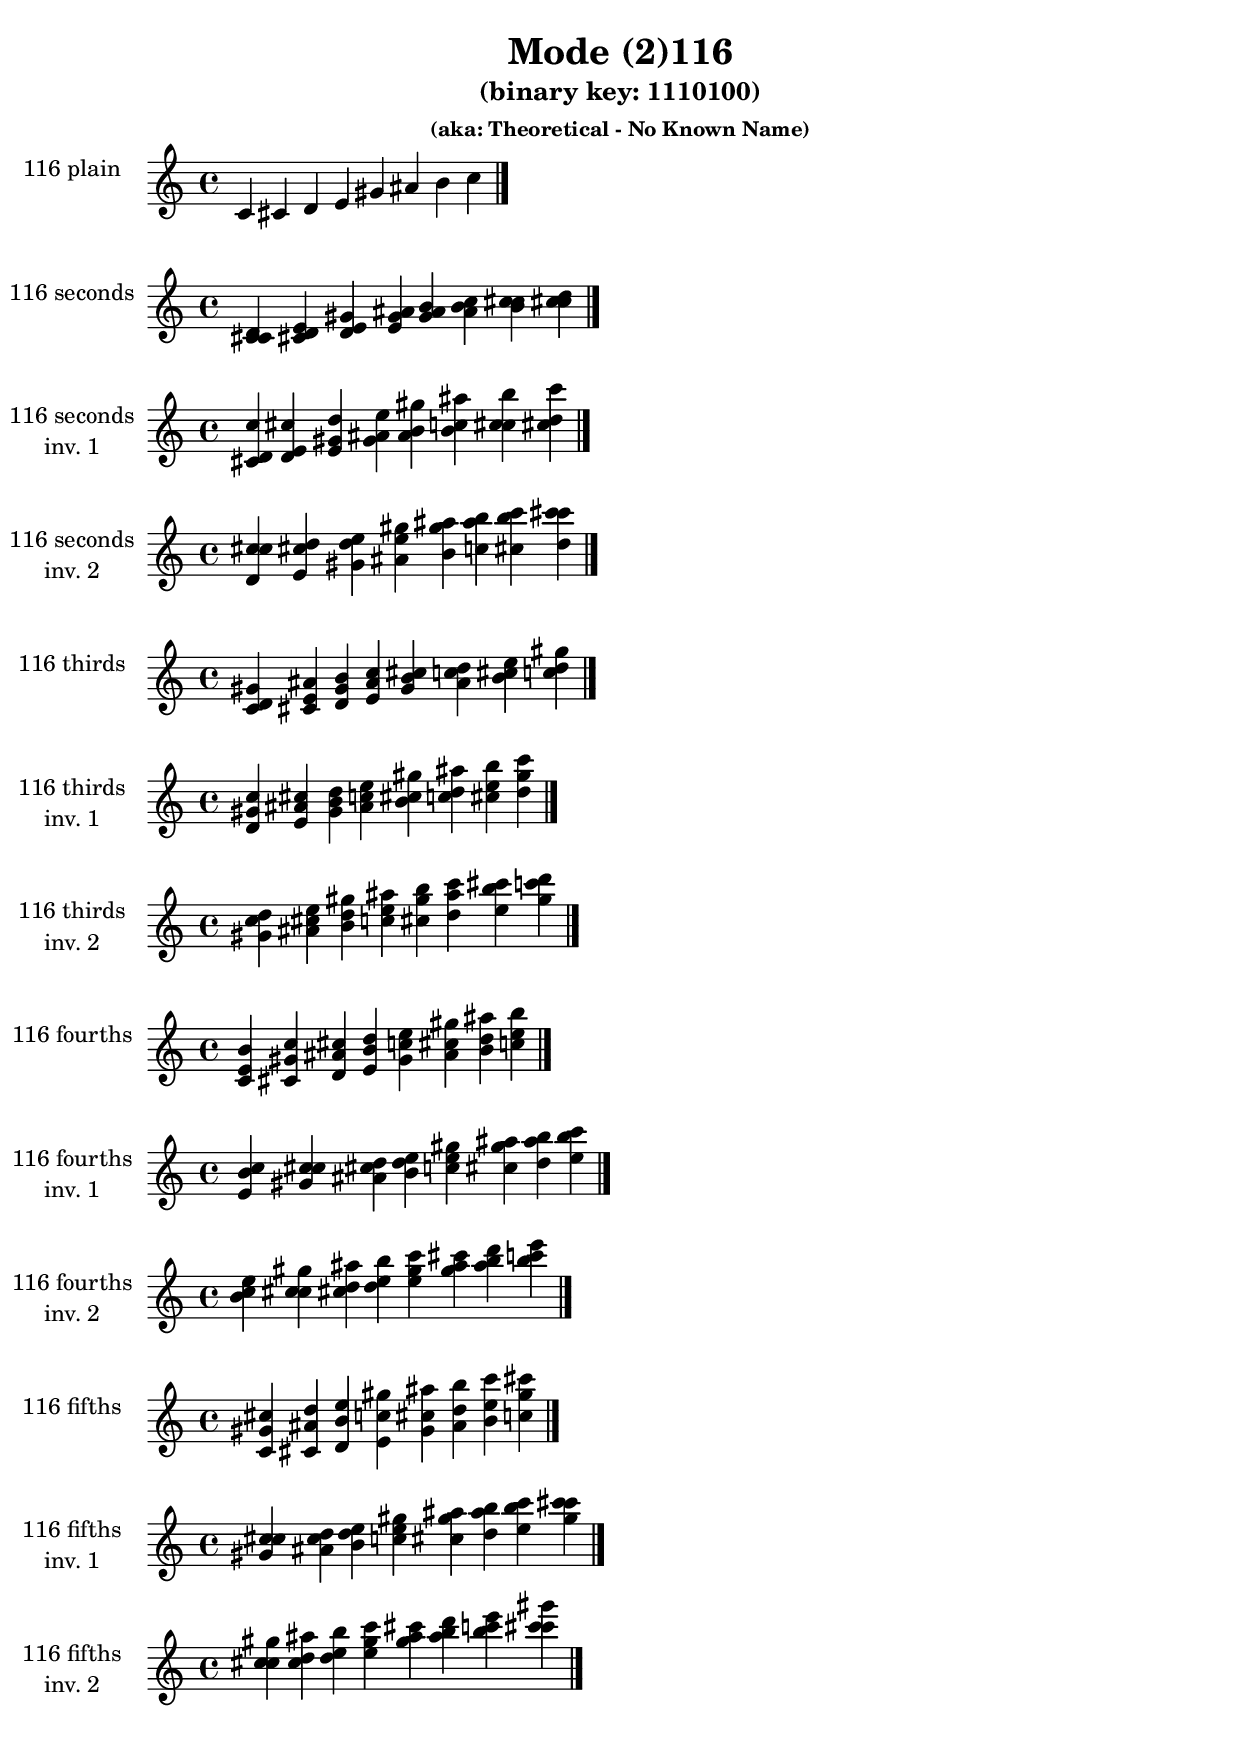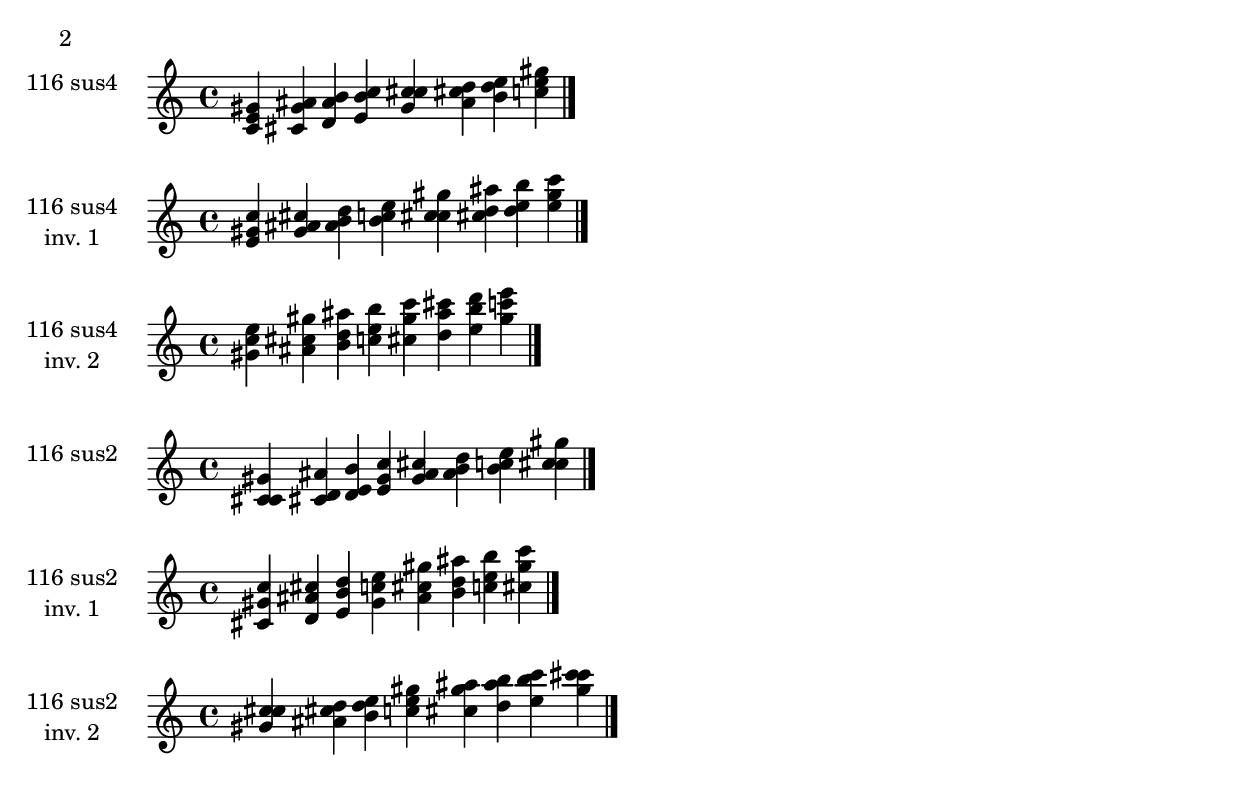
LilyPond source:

\version "2.19.0"

\header {
  title = "Mode (2)116"
  subtitle = "(binary key: 1110100)"
  subsubtitle = "(aka: Theoretical - No Known Name)"
 %% Remove default LilyPond tagline
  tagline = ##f
}

\paper {
  #(set-paper-size "a4")
}

global = {
  \key c \major
  \time 4/4
  \tempo 4=100
}

\book {
  \score {
    \new Staff \with {
      instrumentName =  \markup { \column {
         \hcenter-in #14 \line { 116 plain }
         \hcenter-in #14 \line {  } } }
      midiInstrument = "oboe"
    } { \accidentalStyle "default"
        \cadenzaOn c' cis' d' e' gis' ais' b' c''  \cadenzaOff \bar "|." }
    \layout { }
  }
  \score {
    \new Staff \with {
      instrumentName =  \markup { \column {
         \hcenter-in #14 \line { 116 seconds }
         \hcenter-in #14 \line {  } } }
      midiInstrument = "oboe"
    } { \accidentalStyle "default"
        \cadenzaOn <c' cis' d'> <cis' d' e'> <d' e' gis'> <e' gis' ais'> <gis' ais' b'> <ais' b' c''> <b' c'' cis''> <c'' cis'' d''>  \cadenzaOff \bar "|." }
    \layout { }
  }
  \score {
    \new Staff \with {
      instrumentName =  \markup { \column {
         \hcenter-in #14 \line { 116 seconds }
         \hcenter-in #14 \line { inv. 1 } } }
      midiInstrument = "oboe"
    } { \accidentalStyle "default"
        \cadenzaOn <cis' d' c''> <d' e' cis''> <e' gis' d''> <gis' ais' e''> <ais' b' gis''> <b' c'' ais''> <c'' cis'' b''> <cis'' d'' c'''>  \cadenzaOff \bar "|." }
    \layout { }
  }
  \score {
    \new Staff \with {
      instrumentName =  \markup { \column {
         \hcenter-in #14 \line { 116 seconds }
         \hcenter-in #14 \line { inv. 2 } } }
      midiInstrument = "oboe"
    } { \accidentalStyle "default"
        \cadenzaOn <d' c'' cis''> <e' cis'' d''> <gis' d'' e''> <ais' e'' gis''> <b' gis'' ais''> <c'' ais'' b''> <cis'' b'' c'''> <d'' c''' cis'''>  \cadenzaOff \bar "|." }
    \layout { }
  }
  \score {
    \new Staff \with {
      instrumentName =  \markup { \column {
         \hcenter-in #14 \line { 116 thirds }
         \hcenter-in #14 \line {  } } }
      midiInstrument = "oboe"
    } { \accidentalStyle "default"
        \cadenzaOn <c' d' gis'> <cis' e' ais'> <d' gis' b'> <e' ais' c''> <gis' b' cis''> <ais' c'' d''> <b' cis'' e''> <c'' d'' gis''>  \cadenzaOff \bar "|." }
    \layout { }
  }
  \score {
    \new Staff \with {
      instrumentName =  \markup { \column {
         \hcenter-in #14 \line { 116 thirds }
         \hcenter-in #14 \line { inv. 1 } } }
      midiInstrument = "oboe"
    } { \accidentalStyle "default"
        \cadenzaOn <d' gis' c''> <e' ais' cis''> <gis' b' d''> <ais' c'' e''> <b' cis'' gis''> <c'' d'' ais''> <cis'' e'' b''> <d'' gis'' c'''>  \cadenzaOff \bar "|." }
    \layout { }
  }
  \score {
    \new Staff \with {
      instrumentName =  \markup { \column {
         \hcenter-in #14 \line { 116 thirds }
         \hcenter-in #14 \line { inv. 2 } } }
      midiInstrument = "oboe"
    } { \accidentalStyle "default"
        \cadenzaOn <gis' c'' d''> <ais' cis'' e''> <b' d'' gis''> <c'' e'' ais''> <cis'' gis'' b''> <d'' ais'' c'''> <e'' b'' cis'''> <gis'' c''' d'''>  \cadenzaOff \bar "|." }
    \layout { }
  }
  \score {
    \new Staff \with {
      instrumentName =  \markup { \column {
         \hcenter-in #14 \line { 116 fourths }
         \hcenter-in #14 \line {  } } }
      midiInstrument = "oboe"
    } { \accidentalStyle "default"
        \cadenzaOn <c' e' b'> <cis' gis' c''> <d' ais' cis''> <e' b' d''> <gis' c'' e''> <ais' cis'' gis''> <b' d'' ais''> <c'' e'' b''>  \cadenzaOff \bar "|." }
    \layout { }
  }
  \score {
    \new Staff \with {
      instrumentName =  \markup { \column {
         \hcenter-in #14 \line { 116 fourths }
         \hcenter-in #14 \line { inv. 1 } } }
      midiInstrument = "oboe"
    } { \accidentalStyle "default"
        \cadenzaOn <e' b' c''> <gis' c'' cis''> <ais' cis'' d''> <b' d'' e''> <c'' e'' gis''> <cis'' gis'' ais''> <d'' ais'' b''> <e'' b'' c'''>  \cadenzaOff \bar "|." }
    \layout { }
  }
  \score {
    \new Staff \with {
      instrumentName =  \markup { \column {
         \hcenter-in #14 \line { 116 fourths }
         \hcenter-in #14 \line { inv. 2 } } }
      midiInstrument = "oboe"
    } { \accidentalStyle "default"
        \cadenzaOn <b' c'' e''> <c'' cis'' gis''> <cis'' d'' ais''> <d'' e'' b''> <e'' gis'' c'''> <gis'' ais'' cis'''> <ais'' b'' d'''> <b'' c''' e'''>  \cadenzaOff \bar "|." }
    \layout { }
  }
  \score {
    \new Staff \with {
      instrumentName =  \markup { \column {
         \hcenter-in #14 \line { 116 fifths }
         \hcenter-in #14 \line {  } } }
      midiInstrument = "oboe"
    } { \accidentalStyle "default"
        \cadenzaOn <c' gis' cis''> <cis' ais' d''> <d' b' e''> <e' c'' gis''> <gis' cis'' ais''> <ais' d'' b''> <b' e'' c'''> <c'' gis'' cis'''>  \cadenzaOff \bar "|." }
    \layout { }
  }
  \score {
    \new Staff \with {
      instrumentName =  \markup { \column {
         \hcenter-in #14 \line { 116 fifths }
         \hcenter-in #14 \line { inv. 1 } } }
      midiInstrument = "oboe"
    } { \accidentalStyle "default"
        \cadenzaOn <gis' cis'' c''> <ais' d'' cis''> <b' e'' d''> <c'' gis'' e''> <cis'' ais'' gis''> <d'' b'' ais''> <e'' c''' b''> <gis'' cis''' c'''>  \cadenzaOff \bar "|." }
    \layout { }
  }
  \score {
    \new Staff \with {
      instrumentName =  \markup { \column {
         \hcenter-in #14 \line { 116 fifths }
         \hcenter-in #14 \line { inv. 2 } } }
      midiInstrument = "oboe"
    } { \accidentalStyle "default"
        \cadenzaOn <cis'' c'' gis''> <d'' cis'' ais''> <e'' d'' b''> <gis'' e'' c'''> <ais'' gis'' cis'''> <b'' ais'' d'''> <c''' b'' e'''> <cis''' c''' gis'''>  \cadenzaOff \bar "|." }
    \layout { }
  }
  \score {
    \new Staff \with {
      instrumentName =  \markup { \column {
         \hcenter-in #14 \line { 116 sus4 }
         \hcenter-in #14 \line {  } } }
      midiInstrument = "oboe"
    } { \accidentalStyle "default"
        \cadenzaOn <c' e' gis'> <cis' gis' ais'> <d' ais' b'> <e' b' c''> <gis' c'' cis''> <ais' cis'' d''> <b' d'' e''> <c'' e'' gis''>  \cadenzaOff \bar "|." }
    \layout { }
  }
  \score {
    \new Staff \with {
      instrumentName =  \markup { \column {
         \hcenter-in #14 \line { 116 sus4 }
         \hcenter-in #14 \line { inv. 1 } } }
      midiInstrument = "oboe"
    } { \accidentalStyle "default"
        \cadenzaOn <e' gis' c''> <gis' ais' cis''> <ais' b' d''> <b' c'' e''> <c'' cis'' gis''> <cis'' d'' ais''> <d'' e'' b''> <e'' gis'' c'''>  \cadenzaOff \bar "|." }
    \layout { }
  }
  \score {
    \new Staff \with {
      instrumentName =  \markup { \column {
         \hcenter-in #14 \line { 116 sus4 }
         \hcenter-in #14 \line { inv. 2 } } }
      midiInstrument = "oboe"
    } { \accidentalStyle "default"
        \cadenzaOn <gis' c'' e''> <ais' cis'' gis''> <b' d'' ais''> <c'' e'' b''> <cis'' gis'' c'''> <d'' ais'' cis'''> <e'' b'' d'''> <gis'' c''' e'''>  \cadenzaOff \bar "|." }
    \layout { }
  }
  \score {
    \new Staff \with {
      instrumentName =  \markup { \column {
         \hcenter-in #14 \line { 116 sus2 }
         \hcenter-in #14 \line {  } } }
      midiInstrument = "oboe"
    } { \accidentalStyle "default"
        \cadenzaOn <c' cis' gis'> <cis' d' ais'> <d' e' b'> <e' gis' c''> <gis' ais' cis''> <ais' b' d''> <b' c'' e''> <c'' cis'' gis''>  \cadenzaOff \bar "|." }
    \layout { }
  }
  \score {
    \new Staff \with {
      instrumentName =  \markup { \column {
         \hcenter-in #14 \line { 116 sus2 }
         \hcenter-in #14 \line { inv. 1 } } }
      midiInstrument = "oboe"
    } { \accidentalStyle "default"
        \cadenzaOn <cis' gis' c''> <d' ais' cis''> <e' b' d''> <gis' c'' e''> <ais' cis'' gis''> <b' d'' ais''> <c'' e'' b''> <cis'' gis'' c'''>  \cadenzaOff \bar "|." }
    \layout { }
  }
  \score {
    \new Staff \with {
      instrumentName =  \markup { \column {
         \hcenter-in #14 \line { 116 sus2 }
         \hcenter-in #14 \line { inv. 2 } } }
      midiInstrument = "oboe"
    } { \accidentalStyle "default"
        \cadenzaOn <gis' c'' cis''> <ais' cis'' d''> <b' d'' e''> <c'' e'' gis''> <cis'' gis'' ais''> <d'' ais'' b''> <e'' b'' c'''> <gis'' c''' cis'''>  \cadenzaOff \bar "|." }
    \layout { }
  }
}

\book {
  \bookOutputSuffix "plain_"
  \score {
    \new Staff \with {
      instrumentName =  \markup { \column {
         \hcenter-in #14 \line { 116 plain }
         \hcenter-in #14 \line {  } } }
      midiInstrument = "oboe"
    } { \accidentalStyle "default"
        \cadenzaOn c' cis' d' e' gis' ais' b' c''  \cadenzaOff \bar "|." }
    \midi { }
  }
}
\book {
  \bookOutputSuffix "seconds_"
  \score {
    \new Staff \with {
      instrumentName =  \markup { \column {
         \hcenter-in #14 \line { 116 seconds }
         \hcenter-in #14 \line {  } } }
      midiInstrument = "oboe"
    } { \accidentalStyle "default"
        \cadenzaOn <c' cis' d'> <cis' d' e'> <d' e' gis'> <e' gis' ais'> <gis' ais' b'> <ais' b' c''> <b' c'' cis''> <c'' cis'' d''>  \cadenzaOff \bar "|." }
    \midi { }
  }
}
\book {
  \bookOutputSuffix "seconds_inv. 1"
  \score {
    \new Staff \with {
      instrumentName =  \markup { \column {
         \hcenter-in #14 \line { 116 seconds }
         \hcenter-in #14 \line { inv. 1 } } }
      midiInstrument = "oboe"
    } { \accidentalStyle "default"
        \cadenzaOn <cis' d' c''> <d' e' cis''> <e' gis' d''> <gis' ais' e''> <ais' b' gis''> <b' c'' ais''> <c'' cis'' b''> <cis'' d'' c'''>  \cadenzaOff \bar "|." }
    \midi { }
  }
}
\book {
  \bookOutputSuffix "seconds_inv. 2"
  \score {
    \new Staff \with {
      instrumentName =  \markup { \column {
         \hcenter-in #14 \line { 116 seconds }
         \hcenter-in #14 \line { inv. 2 } } }
      midiInstrument = "oboe"
    } { \accidentalStyle "default"
        \cadenzaOn <d' c'' cis''> <e' cis'' d''> <gis' d'' e''> <ais' e'' gis''> <b' gis'' ais''> <c'' ais'' b''> <cis'' b'' c'''> <d'' c''' cis'''>  \cadenzaOff \bar "|." }
    \midi { }
  }
}
\book {
  \bookOutputSuffix "thirds_"
  \score {
    \new Staff \with {
      instrumentName =  \markup { \column {
         \hcenter-in #14 \line { 116 thirds }
         \hcenter-in #14 \line {  } } }
      midiInstrument = "oboe"
    } { \accidentalStyle "default"
        \cadenzaOn <c' d' gis'> <cis' e' ais'> <d' gis' b'> <e' ais' c''> <gis' b' cis''> <ais' c'' d''> <b' cis'' e''> <c'' d'' gis''>  \cadenzaOff \bar "|." }
    \midi { }
  }
}
\book {
  \bookOutputSuffix "thirds_inv. 1"
  \score {
    \new Staff \with {
      instrumentName =  \markup { \column {
         \hcenter-in #14 \line { 116 thirds }
         \hcenter-in #14 \line { inv. 1 } } }
      midiInstrument = "oboe"
    } { \accidentalStyle "default"
        \cadenzaOn <d' gis' c''> <e' ais' cis''> <gis' b' d''> <ais' c'' e''> <b' cis'' gis''> <c'' d'' ais''> <cis'' e'' b''> <d'' gis'' c'''>  \cadenzaOff \bar "|." }
    \midi { }
  }
}
\book {
  \bookOutputSuffix "thirds_inv. 2"
  \score {
    \new Staff \with {
      instrumentName =  \markup { \column {
         \hcenter-in #14 \line { 116 thirds }
         \hcenter-in #14 \line { inv. 2 } } }
      midiInstrument = "oboe"
    } { \accidentalStyle "default"
        \cadenzaOn <gis' c'' d''> <ais' cis'' e''> <b' d'' gis''> <c'' e'' ais''> <cis'' gis'' b''> <d'' ais'' c'''> <e'' b'' cis'''> <gis'' c''' d'''>  \cadenzaOff \bar "|." }
    \midi { }
  }
}
\book {
  \bookOutputSuffix "fourths_"
  \score {
    \new Staff \with {
      instrumentName =  \markup { \column {
         \hcenter-in #14 \line { 116 fourths }
         \hcenter-in #14 \line {  } } }
      midiInstrument = "oboe"
    } { \accidentalStyle "default"
        \cadenzaOn <c' e' b'> <cis' gis' c''> <d' ais' cis''> <e' b' d''> <gis' c'' e''> <ais' cis'' gis''> <b' d'' ais''> <c'' e'' b''>  \cadenzaOff \bar "|." }
    \midi { }
  }
}
\book {
  \bookOutputSuffix "fourths_inv. 1"
  \score {
    \new Staff \with {
      instrumentName =  \markup { \column {
         \hcenter-in #14 \line { 116 fourths }
         \hcenter-in #14 \line { inv. 1 } } }
      midiInstrument = "oboe"
    } { \accidentalStyle "default"
        \cadenzaOn <e' b' c''> <gis' c'' cis''> <ais' cis'' d''> <b' d'' e''> <c'' e'' gis''> <cis'' gis'' ais''> <d'' ais'' b''> <e'' b'' c'''>  \cadenzaOff \bar "|." }
    \midi { }
  }
}
\book {
  \bookOutputSuffix "fourths_inv. 2"
  \score {
    \new Staff \with {
      instrumentName =  \markup { \column {
         \hcenter-in #14 \line { 116 fourths }
         \hcenter-in #14 \line { inv. 2 } } }
      midiInstrument = "oboe"
    } { \accidentalStyle "default"
        \cadenzaOn <b' c'' e''> <c'' cis'' gis''> <cis'' d'' ais''> <d'' e'' b''> <e'' gis'' c'''> <gis'' ais'' cis'''> <ais'' b'' d'''> <b'' c''' e'''>  \cadenzaOff \bar "|." }
    \midi { }
  }
}
\book {
  \bookOutputSuffix "fifths_"
  \score {
    \new Staff \with {
      instrumentName =  \markup { \column {
         \hcenter-in #14 \line { 116 fifths }
         \hcenter-in #14 \line {  } } }
      midiInstrument = "oboe"
    } { \accidentalStyle "default"
        \cadenzaOn <c' gis' cis''> <cis' ais' d''> <d' b' e''> <e' c'' gis''> <gis' cis'' ais''> <ais' d'' b''> <b' e'' c'''> <c'' gis'' cis'''>  \cadenzaOff \bar "|." }
    \midi { }
  }
}
\book {
  \bookOutputSuffix "fifths_inv. 1"
  \score {
    \new Staff \with {
      instrumentName =  \markup { \column {
         \hcenter-in #14 \line { 116 fifths }
         \hcenter-in #14 \line { inv. 1 } } }
      midiInstrument = "oboe"
    } { \accidentalStyle "default"
        \cadenzaOn <gis' cis'' c''> <ais' d'' cis''> <b' e'' d''> <c'' gis'' e''> <cis'' ais'' gis''> <d'' b'' ais''> <e'' c''' b''> <gis'' cis''' c'''>  \cadenzaOff \bar "|." }
    \midi { }
  }
}
\book {
  \bookOutputSuffix "fifths_inv. 2"
  \score {
    \new Staff \with {
      instrumentName =  \markup { \column {
         \hcenter-in #14 \line { 116 fifths }
         \hcenter-in #14 \line { inv. 2 } } }
      midiInstrument = "oboe"
    } { \accidentalStyle "default"
        \cadenzaOn <cis'' c'' gis''> <d'' cis'' ais''> <e'' d'' b''> <gis'' e'' c'''> <ais'' gis'' cis'''> <b'' ais'' d'''> <c''' b'' e'''> <cis''' c''' gis'''>  \cadenzaOff \bar "|." }
    \midi { }
  }
}
\book {
  \bookOutputSuffix "sus4_"
  \score {
    \new Staff \with {
      instrumentName =  \markup { \column {
         \hcenter-in #14 \line { 116 sus4 }
         \hcenter-in #14 \line {  } } }
      midiInstrument = "oboe"
    } { \accidentalStyle "default"
        \cadenzaOn <c' e' gis'> <cis' gis' ais'> <d' ais' b'> <e' b' c''> <gis' c'' cis''> <ais' cis'' d''> <b' d'' e''> <c'' e'' gis''>  \cadenzaOff \bar "|." }
    \midi { }
  }
}
\book {
  \bookOutputSuffix "sus4_inv. 1"
  \score {
    \new Staff \with {
      instrumentName =  \markup { \column {
         \hcenter-in #14 \line { 116 sus4 }
         \hcenter-in #14 \line { inv. 1 } } }
      midiInstrument = "oboe"
    } { \accidentalStyle "default"
        \cadenzaOn <e' gis' c''> <gis' ais' cis''> <ais' b' d''> <b' c'' e''> <c'' cis'' gis''> <cis'' d'' ais''> <d'' e'' b''> <e'' gis'' c'''>  \cadenzaOff \bar "|." }
    \midi { }
  }
}
\book {
  \bookOutputSuffix "sus4_inv. 2"
  \score {
    \new Staff \with {
      instrumentName =  \markup { \column {
         \hcenter-in #14 \line { 116 sus4 }
         \hcenter-in #14 \line { inv. 2 } } }
      midiInstrument = "oboe"
    } { \accidentalStyle "default"
        \cadenzaOn <gis' c'' e''> <ais' cis'' gis''> <b' d'' ais''> <c'' e'' b''> <cis'' gis'' c'''> <d'' ais'' cis'''> <e'' b'' d'''> <gis'' c''' e'''>  \cadenzaOff \bar "|." }
    \midi { }
  }
}
\book {
  \bookOutputSuffix "sus2_"
  \score {
    \new Staff \with {
      instrumentName =  \markup { \column {
         \hcenter-in #14 \line { 116 sus2 }
         \hcenter-in #14 \line {  } } }
      midiInstrument = "oboe"
    } { \accidentalStyle "default"
        \cadenzaOn <c' cis' gis'> <cis' d' ais'> <d' e' b'> <e' gis' c''> <gis' ais' cis''> <ais' b' d''> <b' c'' e''> <c'' cis'' gis''>  \cadenzaOff \bar "|." }
    \midi { }
  }
}
\book {
  \bookOutputSuffix "sus2_inv. 1"
  \score {
    \new Staff \with {
      instrumentName =  \markup { \column {
         \hcenter-in #14 \line { 116 sus2 }
         \hcenter-in #14 \line { inv. 1 } } }
      midiInstrument = "oboe"
    } { \accidentalStyle "default"
        \cadenzaOn <cis' gis' c''> <d' ais' cis''> <e' b' d''> <gis' c'' e''> <ais' cis'' gis''> <b' d'' ais''> <c'' e'' b''> <cis'' gis'' c'''>  \cadenzaOff \bar "|." }
    \midi { }
  }
}
\book {
  \bookOutputSuffix "sus2_inv. 2"
  \score {
    \new Staff \with {
      instrumentName =  \markup { \column {
         \hcenter-in #14 \line { 116 sus2 }
         \hcenter-in #14 \line { inv. 2 } } }
      midiInstrument = "oboe"
    } { \accidentalStyle "default"
        \cadenzaOn <gis' c'' cis''> <ais' cis'' d''> <b' d'' e''> <c'' e'' gis''> <cis'' gis'' ais''> <d'' ais'' b''> <e'' b'' c'''> <gis'' c''' cis'''>  \cadenzaOff \bar "|." }
    \midi { }
  }
}
